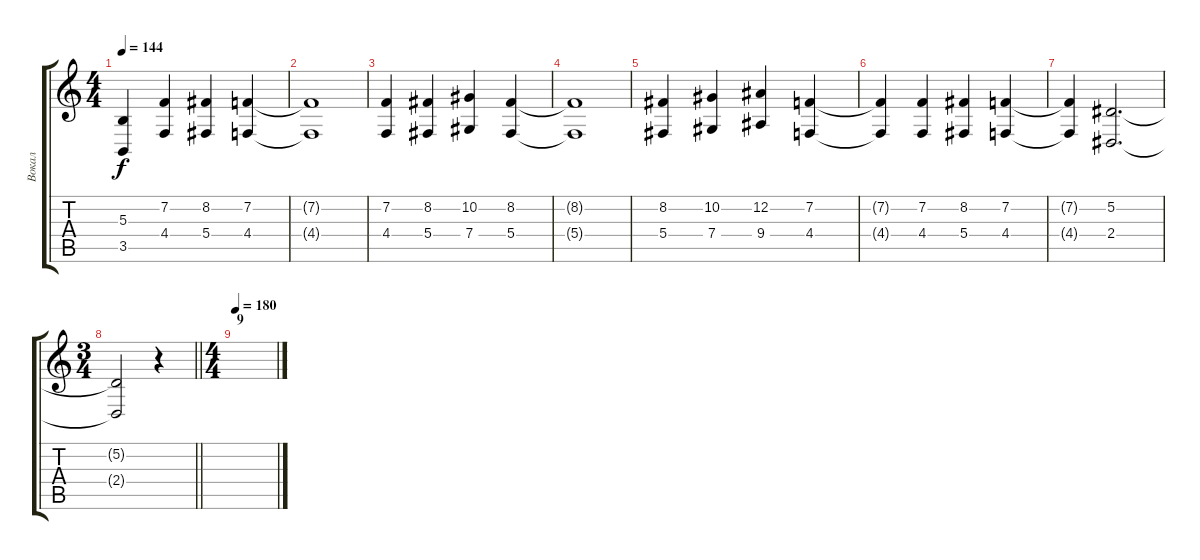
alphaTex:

\track ("Вокал" "Вокал") {instrument choiraahs}
\staff {score tabs}
\tuning (Eb4 Bb3 Gb3 Db3 Ab2 Eb2) {hide}
\ts (4 4)
\tempo 144
\clef g2
\ks c
(5.3 3.5).4{dy f} (7.2 4.4).4 (8.2 5.4).4 (7.2 4.4).4 |
(7.2{t} 4.4{t}).1 |
(7.2 4.4).4 (8.2 5.4).4 (10.2 7.4).4 (8.2 5.4).4 |
(8.2{t} 5.4{t}).1 |
(8.2 5.4).4 (10.2 7.4).4 (12.2 9.4).4 (7.2 4.4).4 |
(7.2{t} 4.4{t}).4 (7.2 4.4).4 (8.2 5.4).4 (7.2 4.4).4 |
(7.2{t} 4.4{t}).4 (5.2 2.4).2{d} |
\ts (3 4)
\barLineRight lightlight
(5.2{t} 2.4{t}).2 r.4 |
\ts (4 4)
\section ("" "9")
\tempo 180
